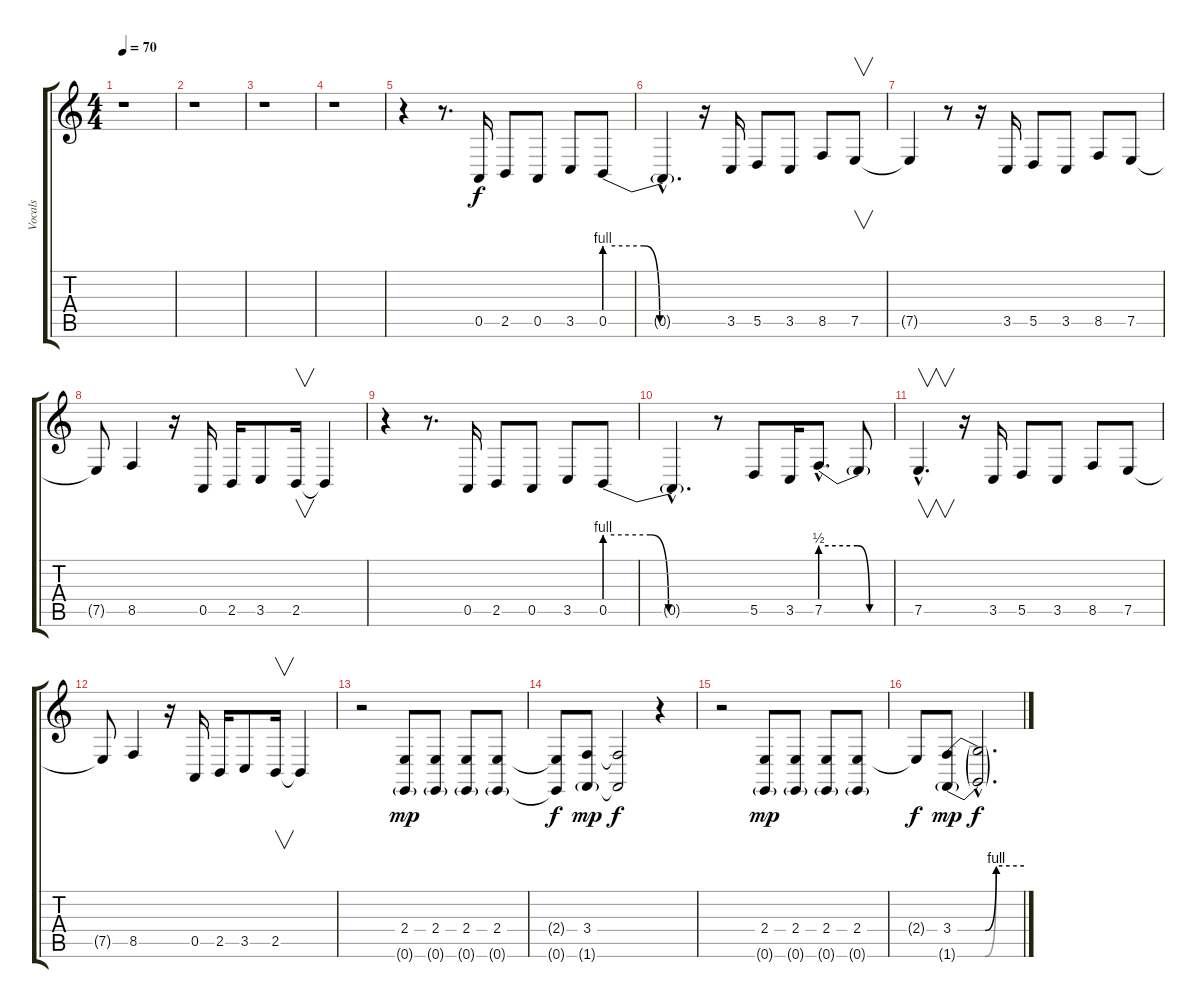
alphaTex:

\track ("Vocals" "Vocals") {instrument cello}
\staff {score tabs}
\tuning (E4 B3 G3 D3 A2 E2) {hide}
\ts (4 4)
\tempo 70
\clef g2
\ks c
r.1{dy f instrument cello} |
r.1 |
r.1 |
r.1 |
r.4 r.8{d} 0.5.16 2.5.8 0.5.8 3.5.8 0.5{be (custom 0 4 25 4 35 0 60 0)}.8 |
0.5{hac t}.4{d} r.16 3.5.16 5.5.8 3.5.8 8.5.8 7.5.8{v} |
7.5{t}.4 r.8 r.16 3.5.16 5.5.8 3.5.8 8.5.8 7.5.8 |
7.5{t}.8 8.5.4 r.16 0.5.16 2.5.16 3.5.8 2.5.16{v} 2.5{t}.4 |
r.4 r.8{d} 0.5.16 2.5.8 0.5.8 3.5.8 0.5{be (custom 0 4 25 4 35 0 60 0)}.8 |
0.5{hac t}.4{d} r.8 5.5.8 3.5.16 7.5{be (custom 0 2 30 2 40 0 60 0) hac}.8{d} 7.5{t}.8 |
7.5{hac}.4{v d} r.16 3.5.16 5.5.8 3.5.8 8.5.8 7.5.8 |
7.5{t}.8 8.5.4 r.16 0.5.16 2.5.16 3.5.8 2.5.16{v} 2.5{t}.4 |
r.2 (2.4 0.6{g}).8{dy mp} (2.4 0.6{g}).8 (2.4 0.6{g}).8 (2.4 0.6{g}).8 |
(2.4{t} 0.6{t}).8{dy f} (3.4 1.6{g}).8{dy mp} (3.4{t} 1.6{t}).2{dy f} r.4 |
r.2 (2.4 0.6{g}).8{dy mp} (2.4 0.6{g}).8 (2.4 0.6{g}).8 (2.4 0.6{g}).8 |
2.4{t}.8{dy f} (3.4{be (custom 0 0 25 0 35 4 60 4)} 1.6{be (custom 0 0 25 0 35 4 60 4) g}).8{dy mp} (3.4{hac t} 1.6{hac t}).2{d dy f}
